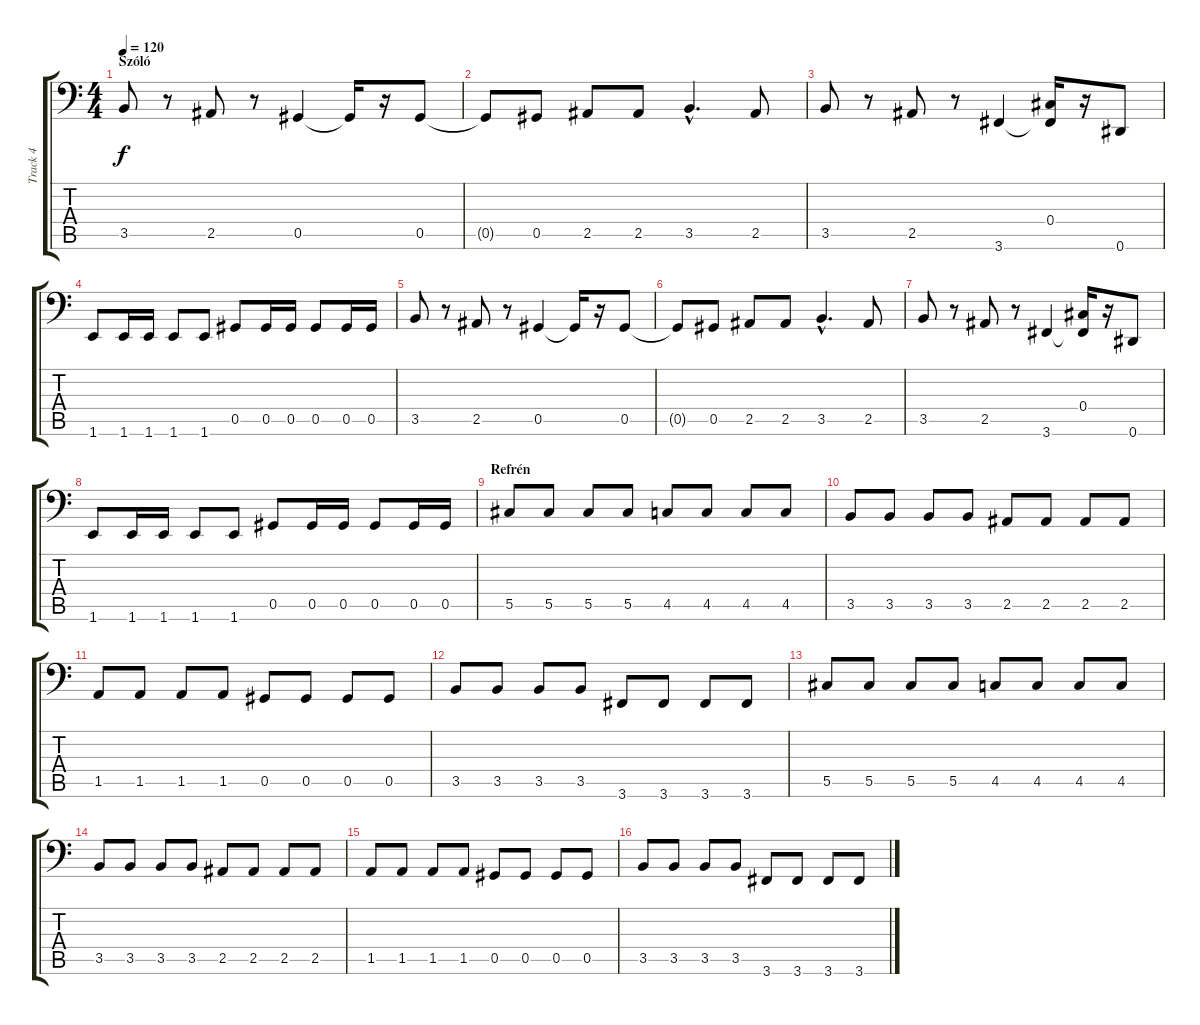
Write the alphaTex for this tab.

\track ("Track 4" "Track 4") {instrument electricbassfinger}
\staff {score tabs}
\tuning (Eb3 Bb2 Gb2 Db2 Ab1 Eb1) {hide}
\ts (4 4)
\section ("" "Szóló")
\tempo 120
\clef f4
\ks c
3.5.8{dy f} r.8 2.5.8 r.8 0.5.4 0.5{t}.16 r.16 0.5.8 |
0.5{t}.8 0.5.8 2.5.8 2.5.8 3.5{hac}.4{d} 2.5.8 |
3.5.8 r.8 2.5.8 r.8 3.6.4 (0.4 3.6{t}).16 r.16 0.6.8 |
1.6.8 1.6.16 1.6.16 1.6.8 1.6.8 0.5.8 0.5.16 0.5.16 0.5.8 0.5.16 0.5.16 |
3.5.8 r.8 2.5.8 r.8 0.5.4 0.5{t}.16 r.16 0.5.8 |
0.5{t}.8 0.5.8 2.5.8 2.5.8 3.5{hac}.4{d} 2.5.8 |
3.5.8 r.8 2.5.8 r.8 3.6.4 (0.4 3.6{t}).16 r.16 0.6.8 |
1.6.8 1.6.16 1.6.16 1.6.8 1.6.8 0.5.8 0.5.16 0.5.16 0.5.8 0.5.16 0.5.16 |
\section ("" "Refrén")
5.5.8 5.5.8 5.5.8 5.5.8 4.5.8 4.5.8 4.5.8 4.5.8 |
3.5.8 3.5.8 3.5.8 3.5.8 2.5.8 2.5.8 2.5.8 2.5.8 |
1.5.8 1.5.8 1.5.8 1.5.8 0.5.8 0.5.8 0.5.8 0.5.8 |
3.5.8 3.5.8 3.5.8 3.5.8 3.6.8 3.6.8 3.6.8 3.6.8 |
5.5.8 5.5.8 5.5.8 5.5.8 4.5.8 4.5.8 4.5.8 4.5.8 |
3.5.8 3.5.8 3.5.8 3.5.8 2.5.8 2.5.8 2.5.8 2.5.8 |
1.5.8 1.5.8 1.5.8 1.5.8 0.5.8 0.5.8 0.5.8 0.5.8 |
3.5.8 3.5.8 3.5.8 3.5.8 3.6.8 3.6.8 3.6.8 3.6.8
